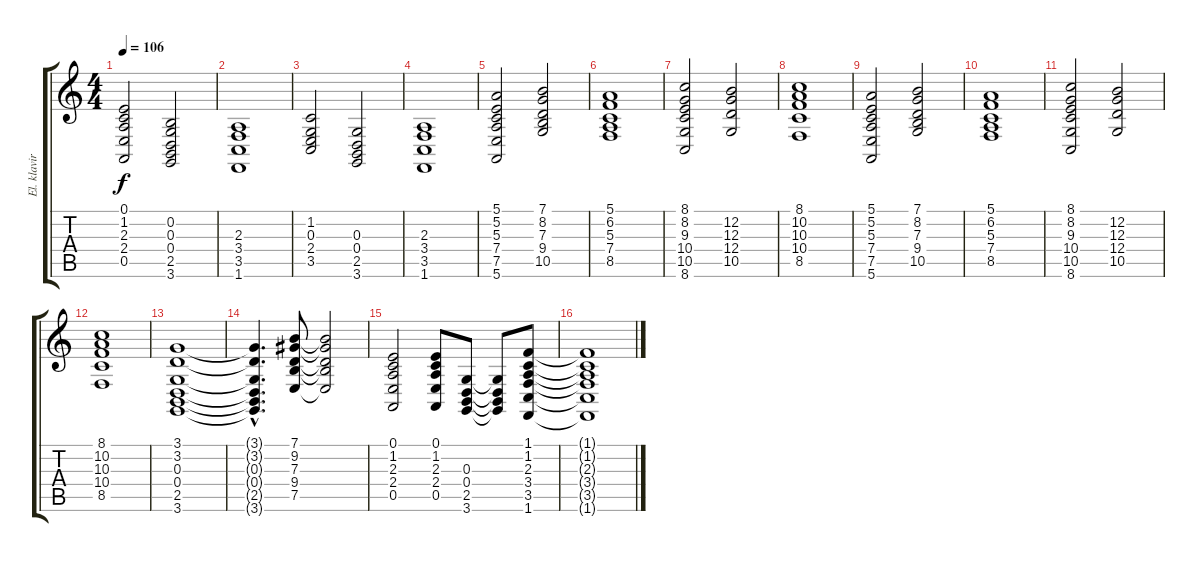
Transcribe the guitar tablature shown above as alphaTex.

\track ("El. klavir" "El. klavir") {instrument electricpiano2}
\staff {score tabs}
\tuning (E4 B3 G3 D3 A2 E2) {hide}
\ts (4 4)
\tempo 106
\clef g2
\ks c
(0.1 1.2 2.3 2.4 0.5).2{dy f} (0.2 0.3 0.4 2.5 3.6).2 |
(2.3 3.4 3.5 1.6).1 |
(1.2 0.3 2.4 3.5).2 (0.3 0.4 2.5 3.6).2 |
(2.3 3.4 3.5 1.6).1 |
(5.1 5.2 5.3 7.4 7.5 5.6).2 (7.1 8.2 7.3 9.4 10.5).2 |
(5.1 6.2 5.3 7.4 8.5).1 |
(8.1 8.2 9.3 10.4 10.5 8.6).2 (12.2 12.3 12.4 10.5).2 |
(8.1 10.2 10.3 10.4 8.5).1 |
(5.1 5.2 5.3 7.4 7.5 5.6).2 (7.1 8.2 7.3 9.4 10.5).2 |
(5.1 6.2 5.3 7.4 8.5).1 |
(8.1 8.2 9.3 10.4 10.5 8.6).2 (12.2 12.3 12.4 10.5).2 |
(8.1 10.2 10.3 10.4 8.5).1 |
(3.1 3.2 0.3 0.4 2.5 3.6).1 |
(3.1{hac t} 3.2{hac t} 0.3{hac t} 0.4{hac t} 2.5{hac t} 3.6{hac t}).4{d} (7.1 9.2 7.3 9.4 7.5).8 (7.1{t} 9.2{t} 7.3{t} 9.4{t} 7.5{t}).2 |
(0.1 1.2 2.3 2.4 0.5).2 (0.1 1.2 2.3 2.4 0.5).8 (0.3 0.4 2.5 3.6).8 (0.3{t} 0.4{t} 2.5{t} 3.6{t}).8 (1.1 1.2 2.3 3.4 3.5 1.6).8 |
(1.1{t} 1.2{t} 2.3{t} 3.4{t} 3.5{t} 1.6{t}).1
